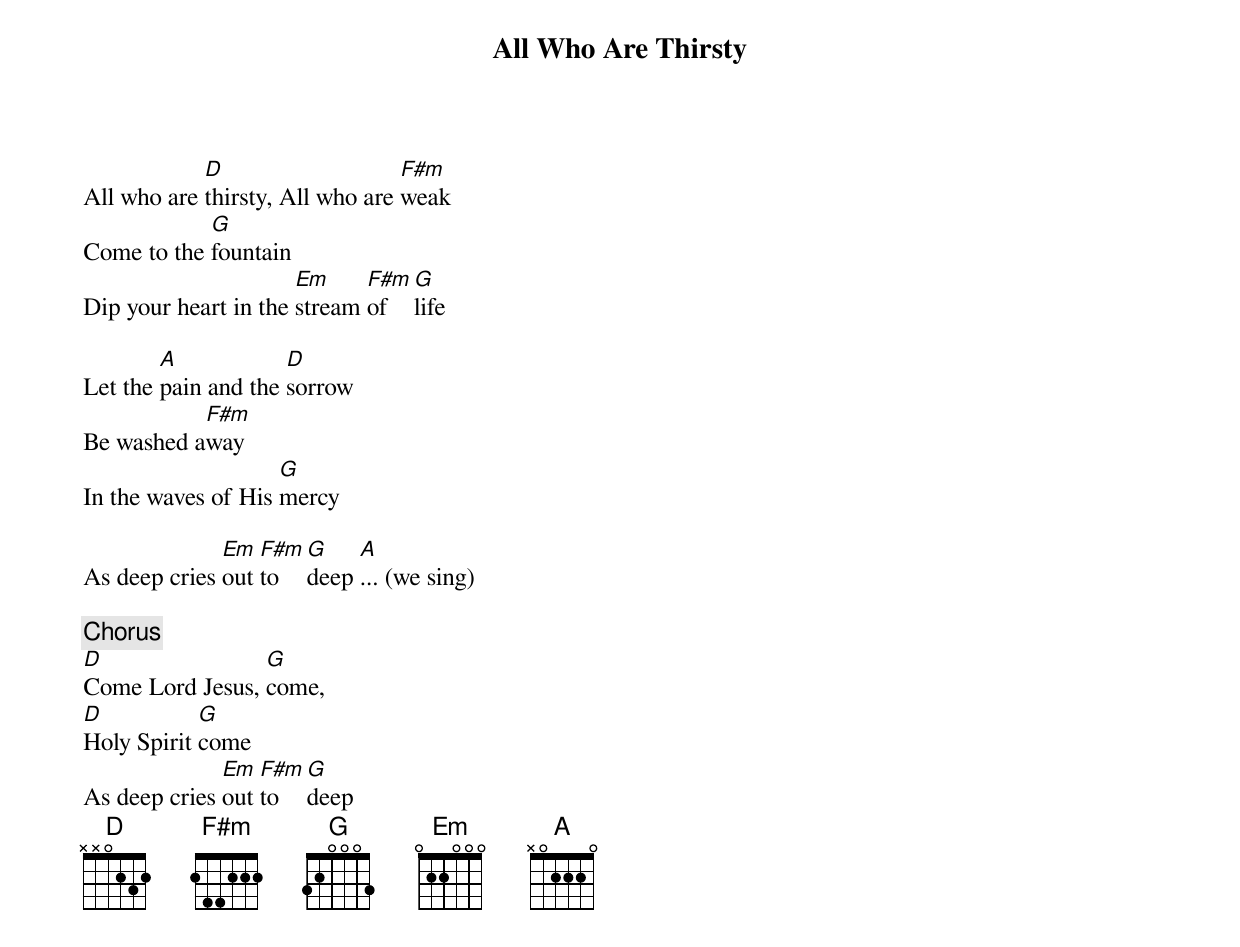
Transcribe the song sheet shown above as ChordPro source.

{Title:All Who Are Thirsty}
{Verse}
All who are [D]thirsty, All who are [F#m]weak
Come to the [G]fountain
Dip your heart in the [Em]stream [F#m]of [G]life

Let the [A]pain and the [D]sorrow
Be washed a[F#m]way
In the waves of His [G]mercy

As deep cries [Em]out [F#m]to [G]deep [A]... (we sing)

{Chorus}
[D]Come Lord Jesus, [G]come,
[D]Holy Spirit [G]come
As deep cries [Em]out [F#m]to [G]deep
